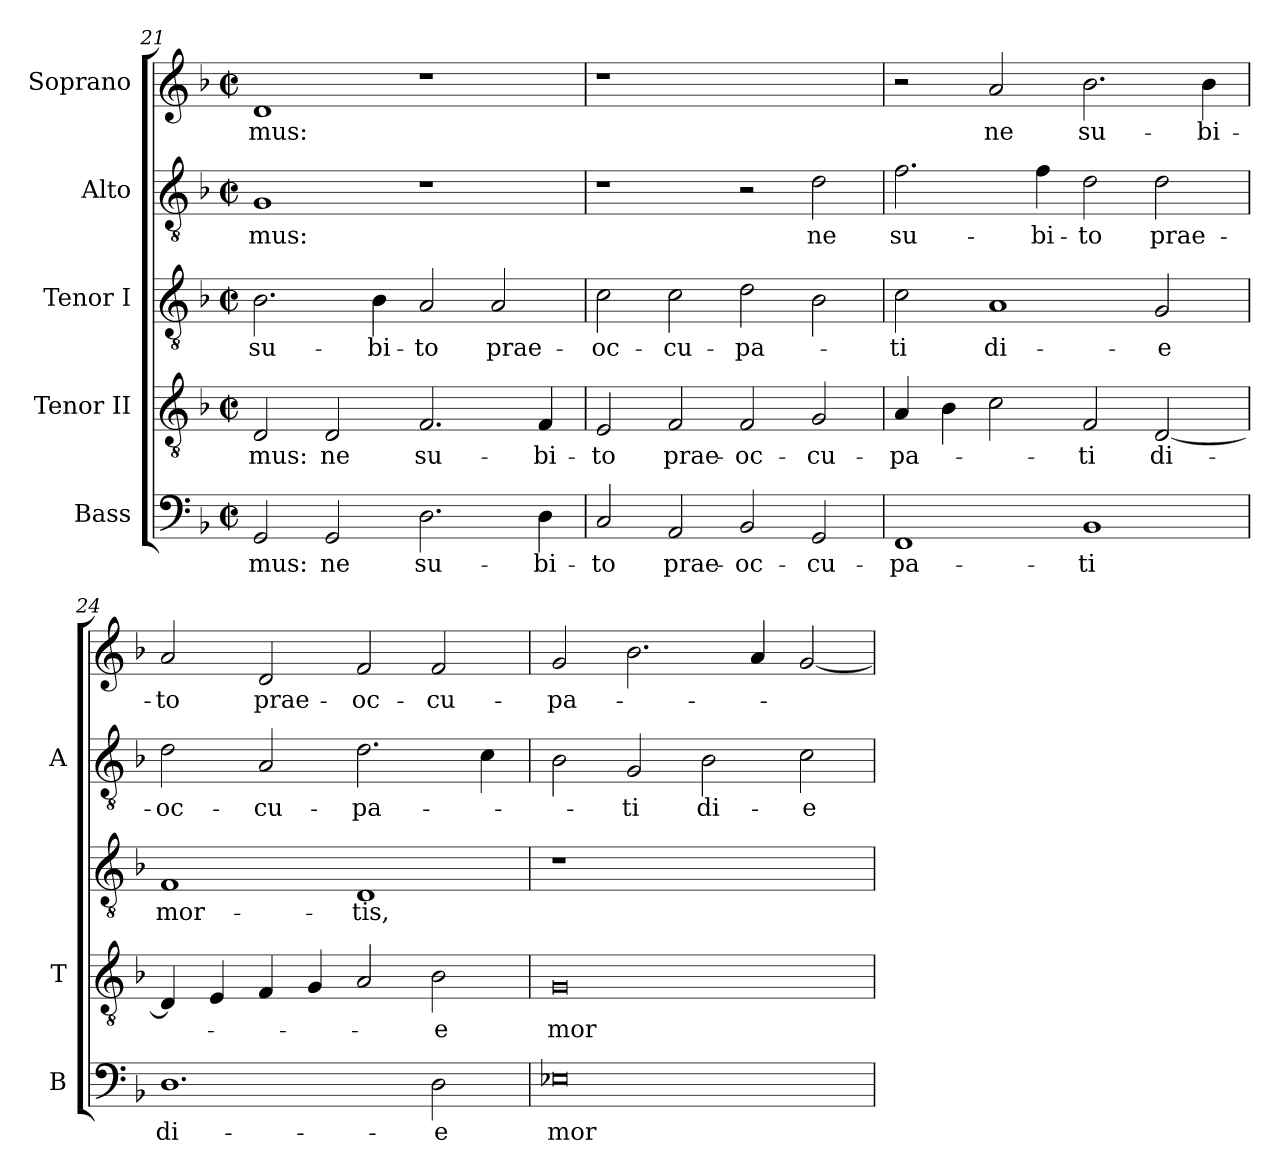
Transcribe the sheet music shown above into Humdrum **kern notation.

**kern	**text	**kern	**text	**kern	**text	**kern	**text	**kern	**text
*part5	*part5	*part4	*part4	*part3	*part3	*part2	*part2	*part1	*part1
*staff5	*staff5	*staff4	*staff4	*staff3	*staff3	*staff2	*staff2	*staff1	*staff1
*I"Bass	*	*I"Tenor II	*	*I"Tenor I	*	*I"Alto	*	*I"Soprano	*
*I'B	*	*I'T	*	*	*	*I'A	*	*	*
*clefF4	*	*clefGv2	*	*clefGv2	*	*clefGv2	*	*clefG2	*
*k[b-]	*	*k[b-]	*	*k[b-]	*	*k[b-]	*	*k[b-]	*
*F:	*	*F:	*	*F:	*	*F:	*	*F:	*
*M2/2	*	*M2/2	*	*M2/2	*	*M2/2	*	*M2/2	*
*met(c|)	*	*met(c|)	*	*met(c|)	*	*met(c|)	*	*met(c|)	*
=21	=21	=21	=21	=21	=21	=21	=21	=21	=21
!	!LO:LY:b:color=#000000	!	!	!	!	!	!	!	!
!	!	!	!LO:LY:b:color=#000000	!	!	!	!	!	!
!	!	!	!	!	!LO:LY:b:color=#000000	!	!	!	!
!	!	!	!	!	!	!	!LO:LY:b:color=#000000	!	!
!	!	!	!	!	!	!	!	!	!LO:LY:b:color=#000000
2GGi/	-mus:	2Di/	-mus:	2.B-i\	su-	1Gi	-mus:	1di	-mus:
!	!LO:LY:b:color=#000000	!	!	!	!	!	!	!	!
!	!	!	!LO:LY:b:color=#000000	!	!	!	!	!	!
2GGi/	ne	2Di/	ne	.	.	.	.	.	.
!	!	!	!	!	!LO:LY:b:color=#000000	!	!	!	!
.	.	.	.	4B-i\	-bi-	.	.	.	.
!	!LO:LY:b:color=#000000	!	!	!	!	!	!	!	!
!	!	!	!LO:LY:b:color=#000000	!	!	!	!	!	!
!	!	!	!	!	!LO:LY:b:color=#000000	!	!	!	!
2.Di\	su-	2.Fi/	su-	2Ai/	-to	1r	.	1r	.
!	!	!	!	!	!LO:LY:b:color=#000000	!	!	!	!
.	.	.	.	2Ai/	prae-	.	.	.	.
!	!LO:LY:b:color=#000000	!	!	!	!	!	!	!	!
!	!	!	!LO:LY:b:color=#000000	!	!	!	!	!	!
4Di\	-bi-	4Fi/	-bi-	.	.	.	.	.	.
!!LO:LB:g=z
=22	=22	=22	=22	=22	=22	=22	=22	=22	=22
!	!LO:LY:b:color=#000000	!	!	!	!	!	!	!	!
!	!	!	!LO:LY:b:color=#000000	!	!	!	!	!	!
!	!	!	!	!	!LO:LY:b:color=#000000	!	!	!LO:N:vis=1	!
2Ci/	-to	2Ei/	-to	2ci\	-oc-	1r	.	1r	.
!	!LO:LY:b:color=#000000	!	!	!	!	!	!	!	!
!	!	!	!LO:LY:b:color=#000000	!	!	!	!	!	!
!	!	!	!	!	!LO:LY:b:color=#000000	!	!	!	!
2AAi/	prae-	2Fi/	prae-	2ci\	-cu-	.	.	.	.
!	!LO:LY:b:color=#000000	!	!	!	!	!	!	!	!
!	!	!	!LO:LY:b:color=#000000	!	!	!	!	!	!
!	!	!	!	!	!LO:LY:b:color=#000000	!	!	!	!
2BB-i/	-oc-	2Fi/	-oc-	2di\	-pa-	2r	.	1ryy	.
!	!LO:LY:b:color=#000000	!	!	!	!	!	!	!	!
!	!	!	!LO:LY:b:color=#000000	!	!	!	!	!	!
!	!	!	!	!	!	!	!LO:LY:b:color=#000000	!	!
2GGi/	-cu-	2Gi/	-cu-	2B-i\	.	2di\	ne	.	.
=23	=23	=23	=23	=23	=23	=23	=23	=23	=23
!	!LO:LY:b:color=#000000	!	!	!	!	!	!	!	!
!	!	!	!LO:LY:b:color=#000000	!	!	!	!	!	!
!	!	!	!	!	!LO:LY:b:color=#000000	!	!	!	!
!	!	!	!	!	!	!	!LO:LY:b:color=#000000	!	!
1FFi	-pa-	4Ai/	-pa-	2ci\	-ti	2.fi\	su-	2r	.
.	.	4B-i\	.	.	.	.	.	.	.
!	!	!	!	!	!LO:LY:b:color=#000000	!	!	!	!
!	!	!	!	!	!	!	!	!	!LO:LY:b:color=#000000
.	.	2ci\	.	1Ai	di-	.	.	2ai/	ne
!	!	!	!	!	!	!	!LO:LY:b:color=#000000	!	!
.	.	.	.	.	.	4fi\	-bi-	.	.
!	!LO:LY:b:color=#000000	!	!	!	!	!	!	!	!
!	!	!	!LO:LY:b:color=#000000	!	!	!	!	!	!
!	!	!	!	!	!	!	!LO:LY:b:color=#000000	!	!
!	!	!	!	!	!	!	!	!	!LO:LY:b:color=#000000
1BB-i	-ti	2Fi/	-ti	.	.	2di\	-to	2.b-i\	su-
!	!	!	!LO:LY:b:color=#000000	!	!	!	!	!	!
!	!	!	!	!	!LO:LY:b:color=#000000	!	!	!	!
!	!	!	!	!	!	!	!LO:LY:b:color=#000000	!	!
.	.	[<2Di/	di-	2Gi/	-e	2di\	prae-	.	.
!	!	!	!	!	!	!	!	!	!LO:LY:b:color=#000000
.	.	.	.	.	.	.	.	4b-i\	-bi-
=24	=24	=24	=24	=24	=24	=24	=24	=24	=24
!	!LO:LY:b:color=#000000	!	!	!	!	!	!	!	!
!	!	!	!	!	!LO:LY:b:color=#000000	!	!	!	!
!	!	!	!	!	!	!	!LO:LY:b:color=#000000	!	!
!	!	!	!	!	!	!	!	!	!LO:LY:b:color=#000000
1.Di	di-	4Di/]	.	1Fi	mor-	2di\	-oc-	2ai/	-to
.	.	4Ei/	.	.	.	.	.	.	.
!	!	!	!	!	!	!	!LO:LY:b:color=#000000	!	!
!	!	!	!	!	!	!	!	!	!LO:LY:b:color=#000000
.	.	4Fi/	.	.	.	2Ai/	-cu-	2di/	prae-
.	.	4Gi/	.	.	.	.	.	.	.
!	!	!	!	!	!LO:LY:b:color=#000000	!	!	!	!
!	!	!	!	!	!	!	!LO:LY:b:color=#000000	!	!
!	!	!	!	!	!	!	!	!	!LO:LY:b:color=#000000
.	.	2Ai/	.	1Di	-tis,	2.di\	-pa-	2fi/	-oc-
!	!LO:LY:b:color=#000000	!	!	!	!	!	!	!	!
!	!	!	!LO:LY:b:color=#000000	!	!	!	!	!	!
!	!	!	!	!	!	!	!	!	!LO:LY:b:color=#000000
2Di\	-e	2B-i\	-e	.	.	.	.	2fi/	-cu-
.	.	.	.	.	.	4ci\	.	.	.
=25	=25	=25	=25	=25	=25	=25	=25	=25	=25
!	!LO:LY:b:color=#000000	!	!	!	!	!	!	!	!
!	!	!	!LO:LY:b:color=#000000	!LO:N:vis=1	!	!	!	!	!
!	!	!	!	!	!	!	!	!	!LO:LY:b:color=#000000
0E-Xi	mor-	0Gi	mor-	1r	.	2B-i\	.	2gi/	-pa-
!	!	!	!	!	!	!	!LO:LY:b:color=#000000	!	!
.	.	.	.	.	.	2Gi/	-ti	2.b-i\	.
!	!	!	!	!	!	!	!LO:LY:b:color=#000000	!	!
.	.	.	.	1ryy	.	2B-i\	di-	.	.
.	.	.	.	.	.	.	.	4ai/	.
!	!	!	!	!	!	!	!LO:LY:b:color=#000000	!	!
.	.	.	.	.	.	2ci\	-e	[<2gi/	.
=	=	=	=	=	=	=	=	=	=
*-	*-	*-	*-	*-	*-	*-	*-	*-	*-
